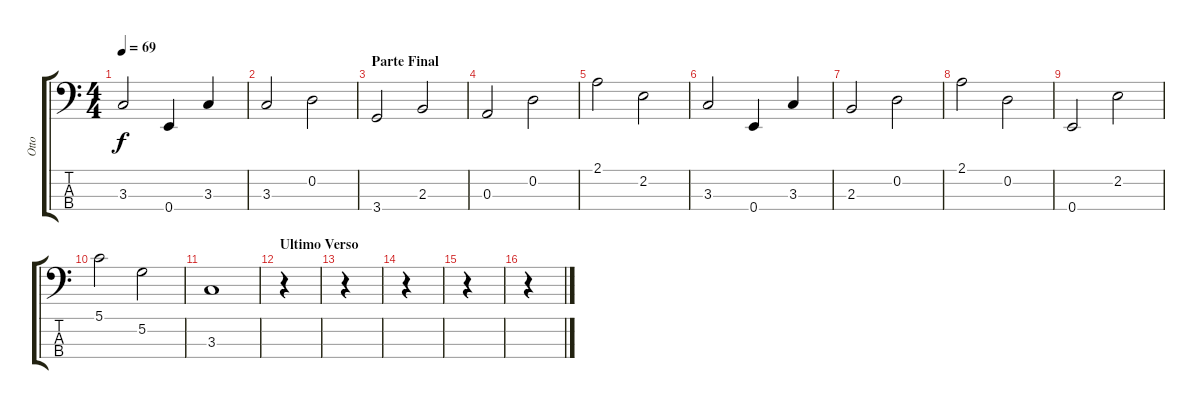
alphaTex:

\track ("Otto" "Otto") {instrument fretlessbass}
\staff {score tabs}
\tuning (G2 D2 A1 E1) {hide}
\ts (4 4)
\tempo 69
\clef f4
\ks c
3.3.2{dy f} 0.4.4 3.3.4 |
3.3.2 0.2.2 |
\section ("" "Parte Final")
3.4.2 2.3.2 |
0.3.2 0.2.2 |
2.1.2 2.2.2 |
3.3.2 0.4.4 3.3.4 |
2.3.2 0.2.2 |
2.1.2 0.2.2 |
0.4.2 2.2.2 |
5.1.2 5.2.2 |
3.3.1 |
\section ("" "Ultimo Verso")
r.4 |
r.4 |
r.4 |
r.4 |
r.4
